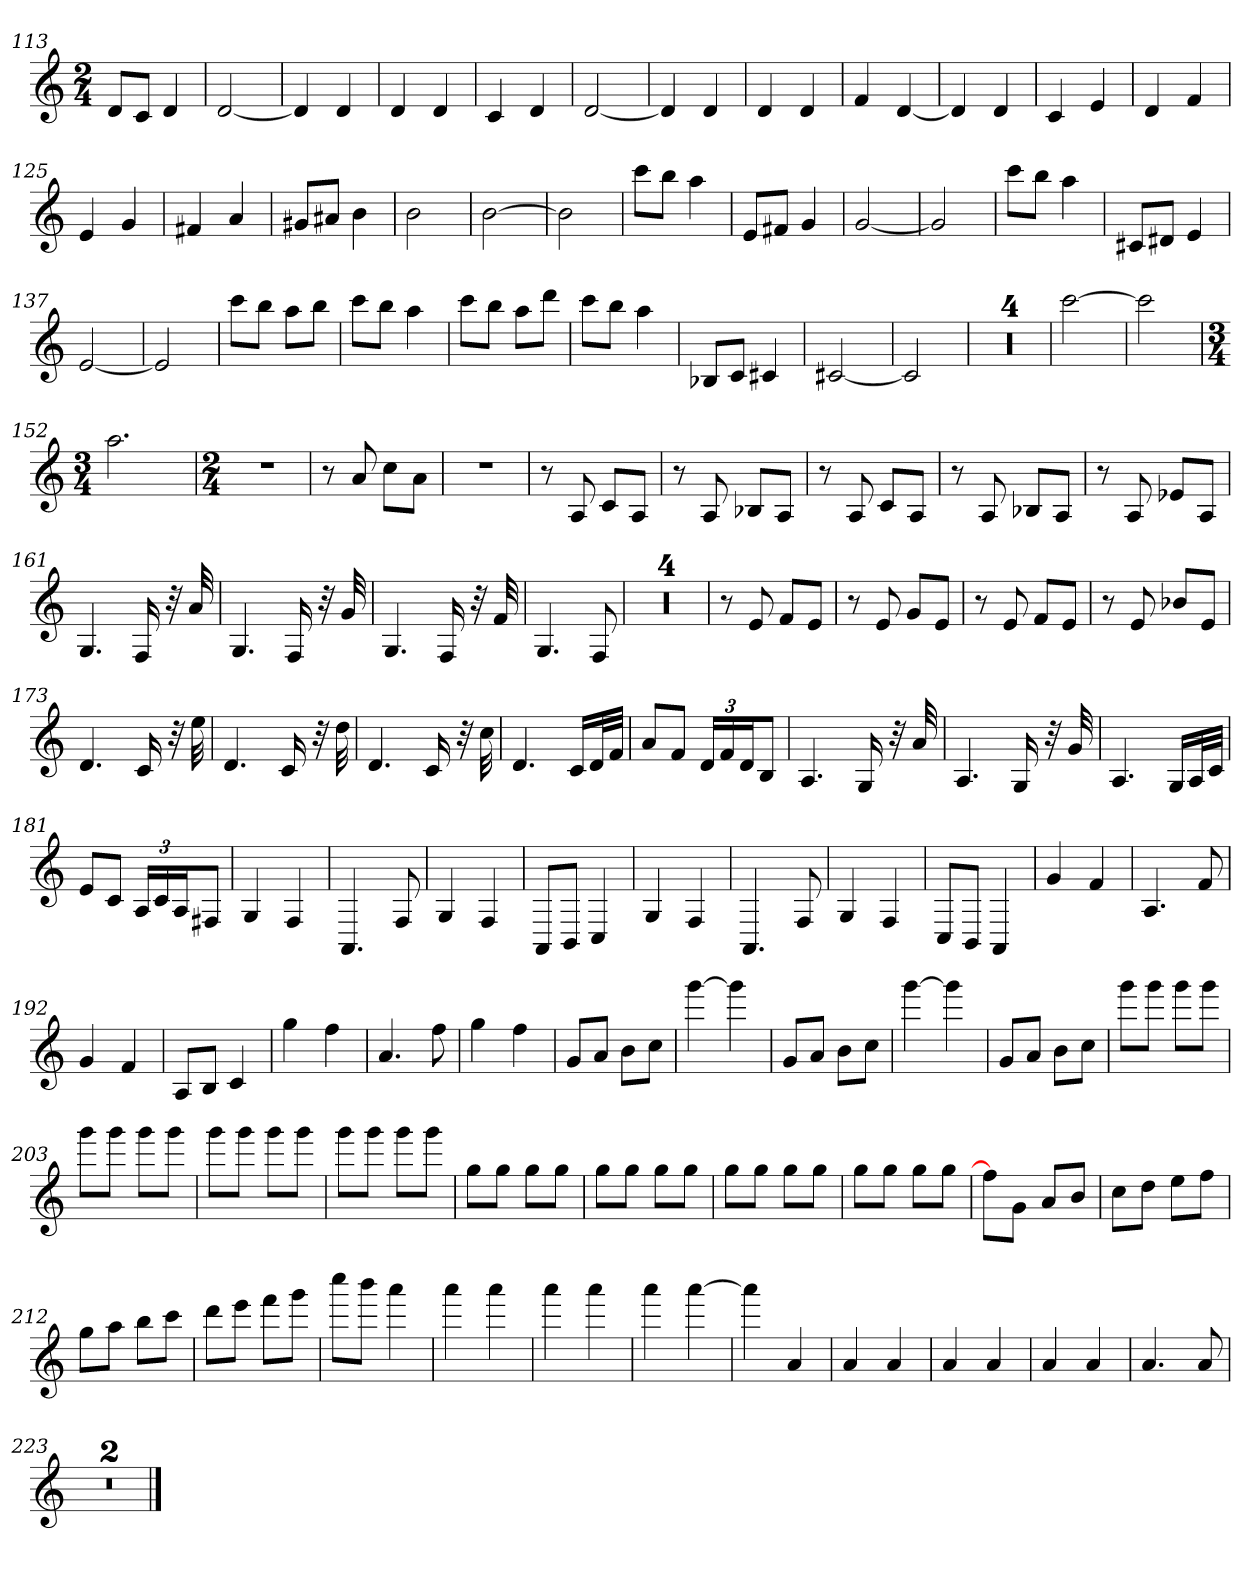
**kern
*part1
*staff1
*clefG2
*k[]
*a:
*M2/4
=113
8d/L
8c/J
4d
=114
[2d
=115
4d]
4d
=116
4d
4d
=117
4c
4d
=118
[2d
=119
4d]
4d
=120
4d
4d
=121
4f
[4d
=122
4d]
4d
=123
4c
4e
=124
4d
4f
=125
4e
4g
=126
4f#X
4a
=127
8g#X/L
8a#X/J
4b
=128
2b
=129
[2b
=130
2b]
=131
8ccc\L
8bb\J
4aa
=132
8e/L
8f#X/J
4g
=133
[2g
=134
2g]
=135
8ccc\L
8bb\J
4aa
=136
8c#X/L
8d#X/J
4e
=137
[2e
=138
2e]
=139
8ccc\L
8bb\J
8aa\L
8bb\J
=140
8ccc\L
8bb\J
4aa
=141
8ccc\L
8bb\J
8aa\L
8ddd\J
=142
8ccc\L
8bb\J
4aa
=143
8B-X/L
8c/J
4c#X
=144
[2c#X
=145
2c#]
=146
2r
=147
2r
=148
2r
=149
2r
=150
[2ccc
=151
2ccc]
=152
*M3/4
2.aa
=153
*M2/4
2r
=154
8r
8a
8cc\L
8a\J
=155
2r
=156
8r
8A
8c/L
8A/J
=157
8r
8A
8B-X/L
8A/J
=158
8r
8A
8c/L
8A/J
=159
8r
8A
8B-X/L
8A/J
=160
8r
8A
8e-X/L
8A/J
=161
4.G
16F
32r
32a
=162
4.G
16F
32r
32g
=163
4.G
16F
32r
32f
=164
4.G
8F
=165
2r
=166
2r
=167
2r
=168
2r
=169
8r
8e
8f/L
8e/J
=170
8r
8e
8g/L
8e/J
=171
8r
8e
8f/L
8e/J
=172
8r
8e
8b-X/L
8e/J
=173
4.d
16c
32r
32ee
=174
4.d
16c
32r
32dd
=175
4.d
16c
32r
32cc
=176
4.d
16c/LL
32d/L
32f/JJJ
=177
8a/L
8f/J
24d/LL
24f/
24d/J
8B/J
=178
4.A
16G
32r
32a
=179
4.A
16G
32r
32g
=180
4.A
16G/LL
32A/L
32c/JJJ
=181
8e/L
8c/J
24A/LL
24c/
24A/J
8F#X/J
=182
4G
4F
=183
4.AA
8F
=184
4G
4F
=185
8AA/L
8BB/J
4C
=186
4G
4F
=187
4.AA
8F
=188
4G
4F
=189
8C/L
8BB/J
4AA
=190
4g
4f
=191
4.A
8f
=192
4g
4f
=193
8A/L
8B/J
4c
=194
4gg
4ff
=195
4.a
8ff
=196
4gg
4ff
=197
8g/L
8a/J
8b\L
8cc\J
=198
[4ggg
4ggg]
=199
8g/L
8a/J
8b\L
8cc\J
=200
[4ggg
4ggg]
=201
8g/L
8a/J
8b\L
8cc\J
=202
8ggg\L
8ggg\J
8ggg\L
8ggg\J
=203
8ggg\L
8ggg\J
8ggg\L
8ggg\J
=204
8ggg\L
8ggg\J
8ggg\L
8ggg\J
=205
8ggg\L
8ggg\J
8ggg\L
8ggg\J
=206
8gg\L
8gg\J
8gg\L
8gg\J
=207
8gg\L
8gg\J
8gg\L
8gg\J
=208
8gg\L
8gg\J
8gg\L
8gg\J
=209
8gg\L
8gg\J
8gg\L
8gg\J
=210
8ff\L]
8g\J
8a/L
8b/J
=211
8cc\L
8dd\J
8ee\L
8ff\J
=212
8gg\L
8aa\J
8bb\L
8ccc\J
=213
8ddd\L
8eee\J
8fff\L
8ggg\J
=214
8cccc\L
8bbb\J
4aaa
=215
4aaa
4aaa
=216
4aaa
4aaa
=217
4aaa
[4aaa
=218
4aaa]
4a
=219
4a
4a
=220
4a
4a
=221
4a
4a
=222
4.a
8a
=223
2r
=224
2r
==
*-
